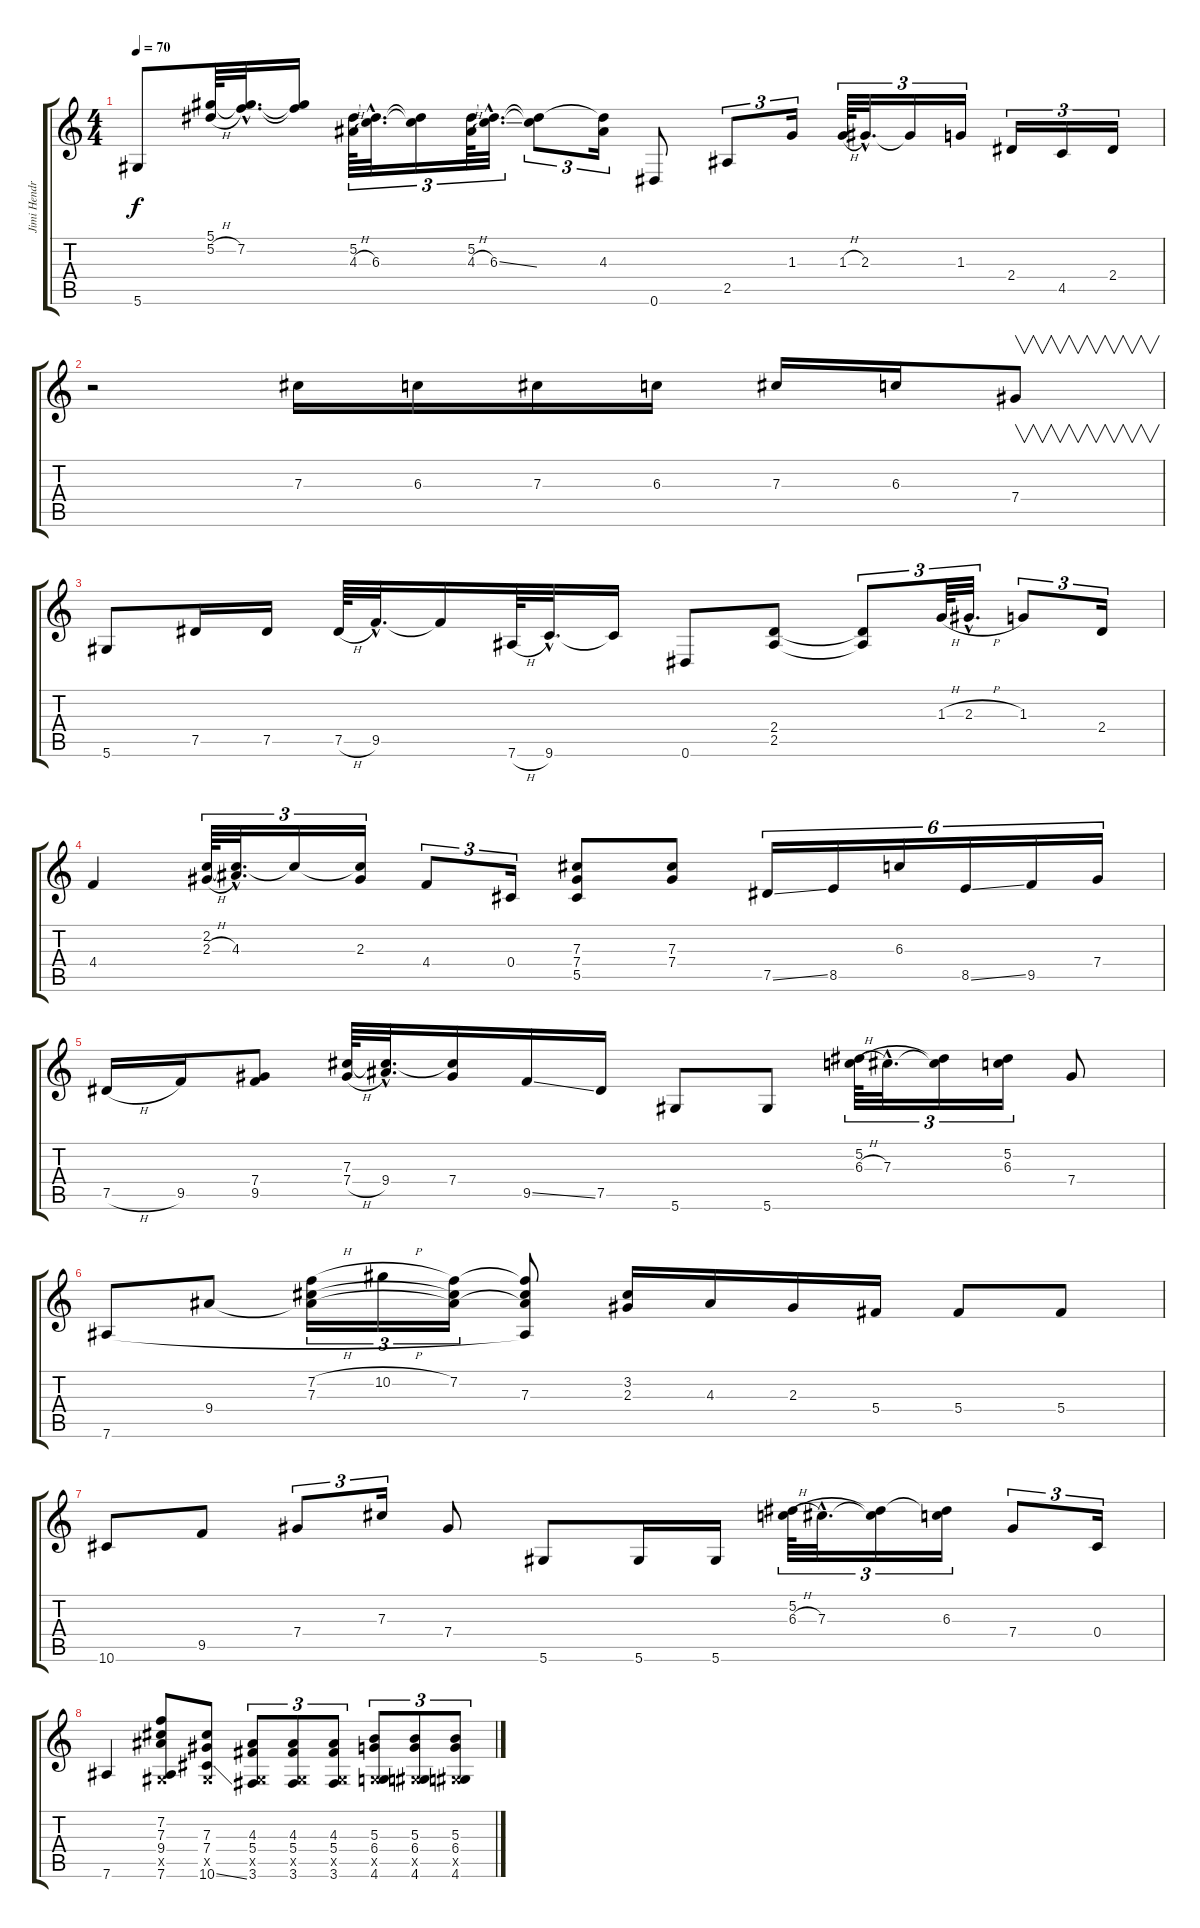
\track ("Jimi Hendrix Rhythm" "Jimi Hendr") {instrument electricguitarjazz}
\staff {score tabs}
\tuning (Eb4 Bb3 Gb3 Db3 Ab2 Eb2) {hide}
\ts (4 4)
\tempo 70
\clef g2
\ks c
5.6.8{dy f} (5.1 5.2{h}).64 (5.1{hac t} 7.2{hac}).32{d} (5.1{t} 7.2{t}).16 (5.2 4.3{h}).64{tu (3 2)} (5.2{hac t} 6.3{hac}).32{d tu (3 2)} (5.2{t} 6.3{t}).16{tu (3 2)} (5.2 4.3{h}).64{tu (3 2)} (5.2{hac t} 6.3{ss hac}).32{d tu (3 2)} (5.2{t} 6.3{t}).8{tu (3 2)} (5.2{t} 4.3).16{tu (3 2)} 0.6.8 2.5.8{tu (3 2)} 1.3.16{tu (3 2)} 1.3{h}.64{tu (3 2)} 2.3{hac}.32{d tu (3 2)} 2.3{t}.16{tu (3 2)} 1.3.16{tu (3 2)} 2.4.16{tu (3 2)} 4.5.16{tu (3 2)} 2.4.16{tu (3 2)} |
r.2 7.3.16 6.3.16 7.3.16 6.3.16 7.3.16 6.3.16 7.4.8{v} |
5.6.8 7.5.16 7.5.16 7.5{h}.64 9.5{hac}.32{d} 9.5{t}.16 7.6{h}.64 9.6{hac}.32{d} 9.6{t}.16 0.6.8 (2.4 2.5).8 (2.4{t} 2.5{t}).8{tu (3 2)} 1.3{h}.64{tu (3 2)} 2.3{h hac}.32{d tu (3 2)} 1.3.8{tu (3 2)} 2.4.16{tu (3 2)} |
4.4.4 (2.2 2.3{h}).64{tu (3 2)} (2.2{hac t} 4.3{hac}).32{d tu (3 2)} 2.2{t}.16{tu (3 2)} (2.2{t} 2.3).16{tu (3 2)} 4.4.8{tu (3 2)} 0.4.16{tu (3 2)} (7.3 7.4 5.5).8 (7.3 7.4).8 7.5{ss}.16{tu (6 4)} 8.5.16{tu (6 4)} 6.3.16{tu (6 4)} 8.5{ss}.16{tu (6 4)} 9.5.16{tu (6 4)} 7.4.16{tu (6 4)} |
7.5{h}.16 9.5.16 (7.4 9.5).8 (7.3 7.4{h}).64 (7.3{hac t} 9.4{hac}).32{d} (7.3{t} 7.4).16 9.5{ss}.16 7.5.16 5.6.8 5.6.8 (5.2 6.3{h}).64{tu (3 2)} 7.3{hac}.32{d tu (3 2)} (5.2{t} 7.3{t}).16{tu (3 2)} (5.2 6.3).16{tu (3 2)} 7.4.8 |
7.6.8 9.4.8 (7.2{h} 7.3 9.4{t}).16{tu (3 2)} 10.2{h}.16{tu (3 2)} (7.2 7.3{t} 9.4{t}).16{tu (3 2)} (7.2{t} 7.3 9.4{t} 7.6{t}).8 (3.2 2.3).16 4.3.16 2.3.16 5.4.16 5.4.8 5.4.8 |
10.6.8 9.5.8 7.4.8{tu (3 2)} 7.3.16{tu (3 2)} 7.4.8 5.6.8 5.6.16 5.6.16 (5.2 6.3{h}).64{tu (3 2)} 7.3{hac}.32{d tu (3 2)} (5.2{t} 7.3{t}).16{tu (3 2)} (5.2{t} 6.3).16{tu (3 2)} 7.4.8{tu (3 2)} 0.4.16{tu (3 2)} |
7.6.4 (7.2 7.3 9.4 0.5{x} 7.6).8 (7.3 7.4 0.5{x} 10.6{ss}).8 (4.3 5.4 0.5{x} 3.6).8{tu (3 2)} (4.3 5.4 0.5{x} 3.6).8{tu (3 2)} (4.3 5.4 0.5{x} 3.6).8{tu (3 2)} (5.3 6.4 0.5{x} 4.6).8{tu (3 2)} (5.3 6.4 0.5{x} 4.6).8{tu (3 2)} (5.3 6.4 0.5{x} 4.6).8{tu (3 2)}
